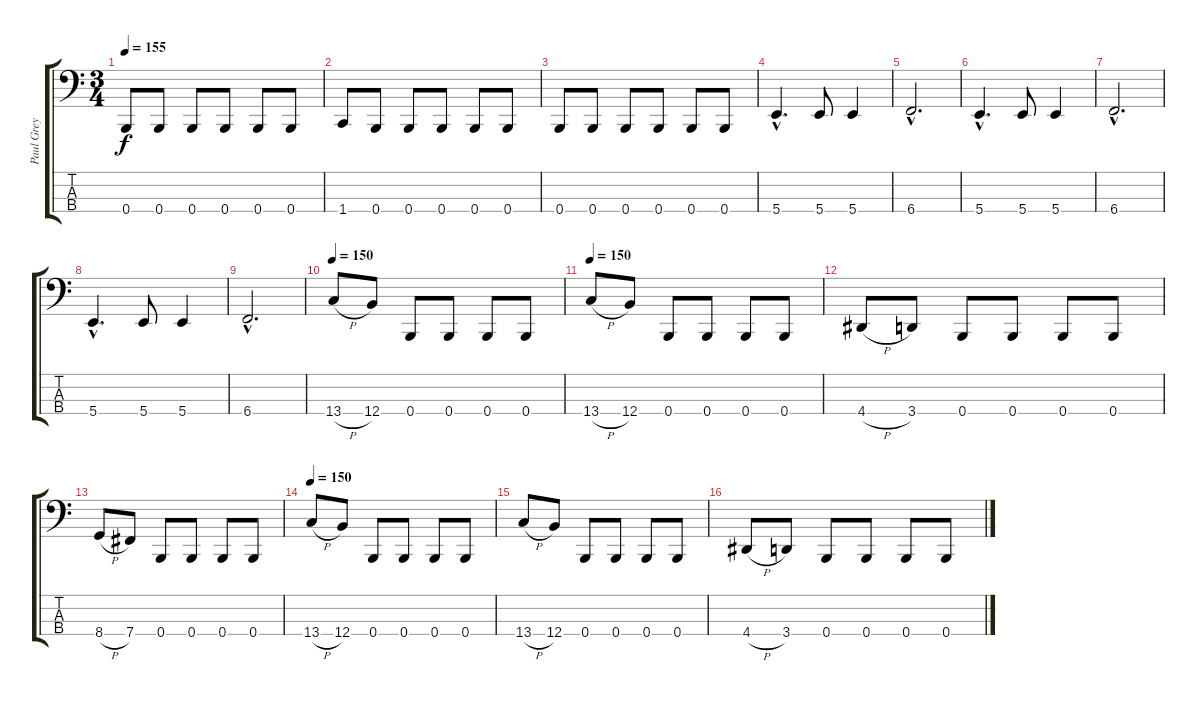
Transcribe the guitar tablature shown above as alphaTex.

\track ("Paul Grey" "Paul Grey") {instrument electricbassfinger}
\staff {score tabs}
\tuning (E2 B1 Gb1 B0) {hide}
\ts (3 4)
\tempo 155
\clef f4
\ks c
0.4.8{dy f} 0.4.8 0.4.8 0.4.8 0.4.8 0.4.8 |
1.4.8 0.4.8 0.4.8 0.4.8 0.4.8 0.4.8 |
0.4.8 0.4.8 0.4.8 0.4.8 0.4.8 0.4.8 |
5.4{hac}.4{d} 5.4.8 5.4.4 |
6.4{hac}.2{d} |
5.4{hac}.4{d} 5.4.8 5.4.4 |
6.4{hac}.2{d} |
5.4{hac}.4{d} 5.4.8 5.4.4 |
6.4{hac}.2{d} |
\tempo 150
13.4{h}.8 12.4.8 0.4.8 0.4.8 0.4.8 0.4.8 |
\tempo 150
13.4{h}.8 12.4.8 0.4.8 0.4.8 0.4.8 0.4.8 |
4.4{h}.8 3.4.8 0.4.8 0.4.8 0.4.8 0.4.8 |
8.4{h}.8 7.4.8 0.4.8 0.4.8 0.4.8 0.4.8 |
\tempo 150
13.4{h}.8 12.4.8 0.4.8 0.4.8 0.4.8 0.4.8 |
13.4{h}.8 12.4.8 0.4.8 0.4.8 0.4.8 0.4.8 |
4.4{h}.8 3.4.8 0.4.8 0.4.8 0.4.8 0.4.8
